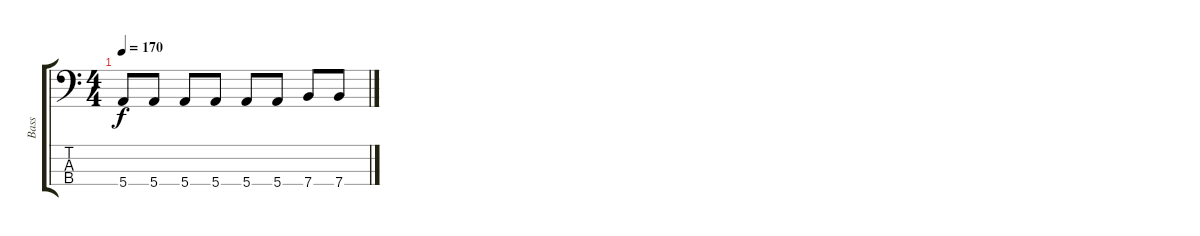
\track ("Bass" "Bass") {instrument electricbasspick}
\staff {score tabs}
\tuning (G2 D2 A1 E1) {hide}
\ts (4 4)
\tempo 170
\clef f4
\ks c
5.4.8{dy f} 5.4.8 5.4.8 5.4.8 5.4.8 5.4.8 7.4.8 7.4.8
